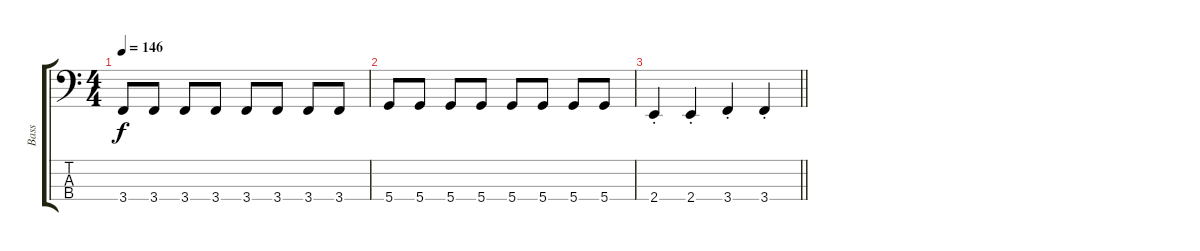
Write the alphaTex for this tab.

\track ("Bass" "Bass") {instrument electricbassfinger}
\staff {score tabs}
\tuning (G2 D2 A1 D1) {hide}
\ts (4 4)
\tempo 146
\clef f4
\ks c
3.4.8{dy f} 3.4.8 3.4.8 3.4.8 3.4.8 3.4.8 3.4.8 3.4.8 |
5.4.8 5.4.8 5.4.8 5.4.8 5.4.8 5.4.8 5.4.8 5.4.8 |
\barLineRight lightlight
2.4{st}.4 2.4{st}.4 3.4{st}.4 3.4{st}.4
